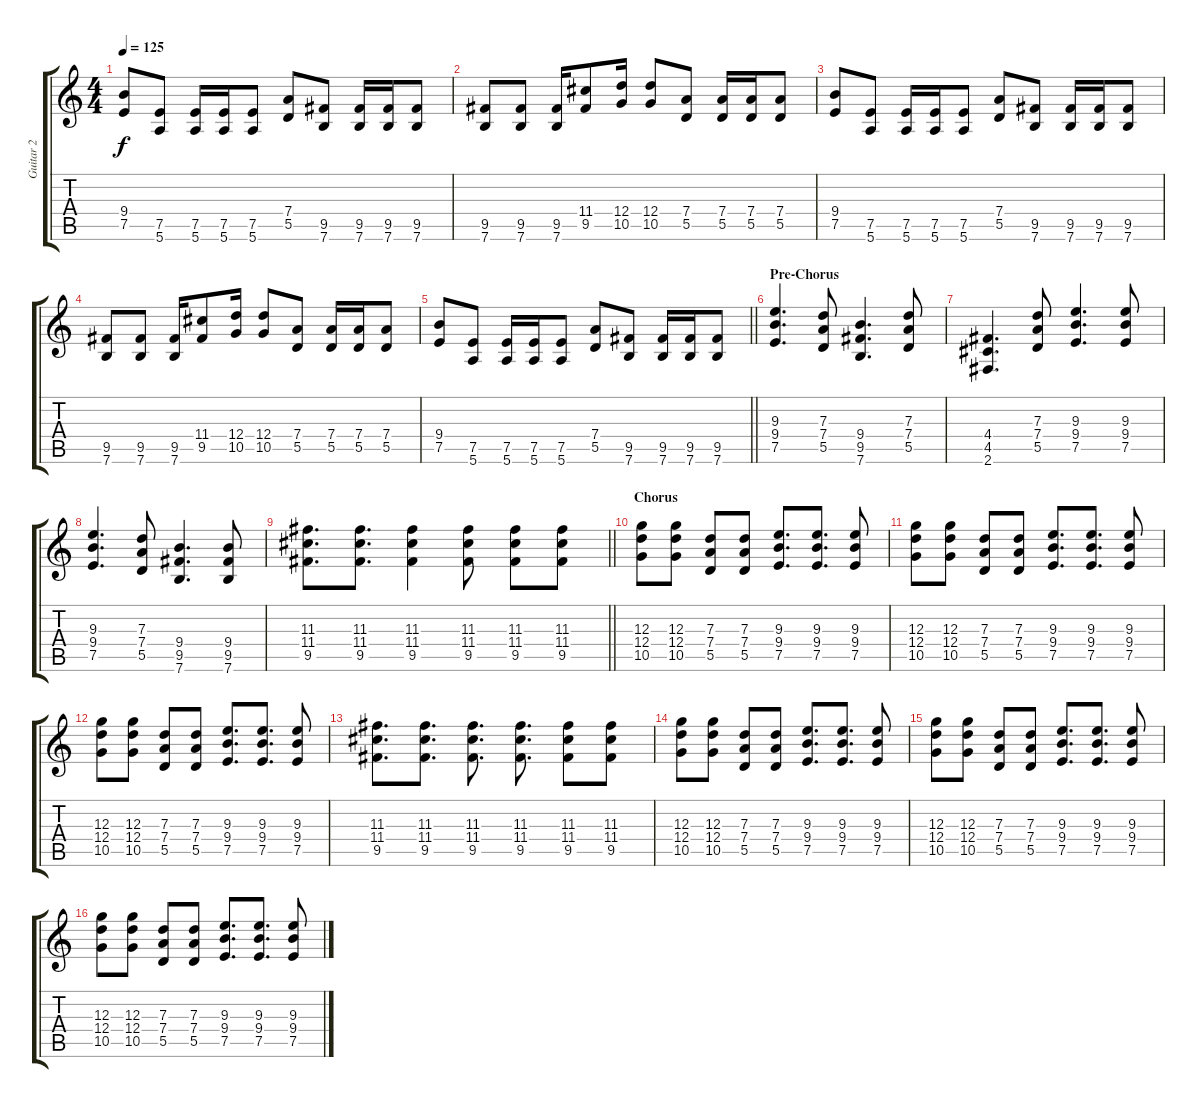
\track ("Guitar 2" "Guitar 2") {instrument overdrivenguitar}
\staff {score tabs}
\tuning (E4 B3 G3 D3 A2 E2) {hide}
\ts (4 4)
\tempo 125
\clef g2
\ks c
(9.4 7.5).8{dy f} (7.5 5.6).8 (7.5 5.6).16 (7.5 5.6).16 (7.5 5.6).8 (7.4 5.5).8 (9.5 7.6).8 (9.5 7.6).16 (9.5 7.6).16 (9.5 7.6).8 |
(9.5 7.6).8 (9.5 7.6).8 (9.5 7.6).16 (11.4 9.5).8 (12.4 10.5).16 (12.4 10.5).8 (7.4 5.5).8 (7.4 5.5).16 (7.4 5.5).16 (7.4 5.5).8 |
(9.4 7.5).8 (7.5 5.6).8 (7.5 5.6).16 (7.5 5.6).16 (7.5 5.6).8 (7.4 5.5).8 (9.5 7.6).8 (9.5 7.6).16 (9.5 7.6).16 (9.5 7.6).8 |
(9.5 7.6).8 (9.5 7.6).8 (9.5 7.6).16 (11.4 9.5).8 (12.4 10.5).16 (12.4 10.5).8 (7.4 5.5).8 (7.4 5.5).16 (7.4 5.5).16 (7.4 5.5).8 |
\barLineRight lightlight
(9.4 7.5).8 (7.5 5.6).8 (7.5 5.6).16 (7.5 5.6).16 (7.5 5.6).8 (7.4 5.5).8 (9.5 7.6).8 (9.5 7.6).16 (9.5 7.6).16 (9.5 7.6).8 |
\section ("" "Pre-Chorus")
(9.3 9.4 7.5).4{d instrument overdrivenguitar} (7.3 7.4 5.5).8 (9.4 9.5 7.6).4{d} (7.3 7.4 5.5).8 |
(4.4 4.5 2.6).4{d} (7.3 7.4 5.5).8 (9.3 9.4 7.5).4{d} (9.3 9.4 7.5).8 |
(9.3 9.4 7.5).4{d} (7.3 7.4 5.5).8 (9.4 9.5 7.6).4{d} (9.4 9.5 7.6).8 |
\barLineRight lightlight
(11.3 11.4 9.5).8{d} (11.3 11.4 9.5).8{d} (11.3 11.4 9.5).4 (11.3 11.4 9.5).8 (11.3 11.4 9.5).8 (11.3 11.4 9.5).8 |
\section ("" "Chorus")
(12.3 12.4 10.5).8 (12.3 12.4 10.5).8 (7.3 7.4 5.5).8 (7.3 7.4 5.5).8 (9.3 9.4 7.5).8{d} (9.3 9.4 7.5).8{d} (9.3 9.4 7.5).8 |
(12.3 12.4 10.5).8 (12.3 12.4 10.5).8 (7.3 7.4 5.5).8 (7.3 7.4 5.5).8 (9.3 9.4 7.5).8{d} (9.3 9.4 7.5).8{d} (9.3 9.4 7.5).8 |
(12.3 12.4 10.5).8 (12.3 12.4 10.5).8 (7.3 7.4 5.5).8 (7.3 7.4 5.5).8 (9.3 9.4 7.5).8{d} (9.3 9.4 7.5).8{d} (9.3 9.4 7.5).8 |
(11.3 11.4 9.5).8{d} (11.3 11.4 9.5).8{d} (11.3 11.4 9.5).8{d} (11.3 11.4 9.5).8{d} (11.3 11.4 9.5).8 (11.3 11.4 9.5).8 |
(12.3 12.4 10.5).8 (12.3 12.4 10.5).8 (7.3 7.4 5.5).8 (7.3 7.4 5.5).8 (9.3 9.4 7.5).8{d} (9.3 9.4 7.5).8{d} (9.3 9.4 7.5).8 |
(12.3 12.4 10.5).8 (12.3 12.4 10.5).8 (7.3 7.4 5.5).8 (7.3 7.4 5.5).8 (9.3 9.4 7.5).8{d} (9.3 9.4 7.5).8{d} (9.3 9.4 7.5).8 |
(12.3 12.4 10.5).8 (12.3 12.4 10.5).8 (7.3 7.4 5.5).8 (7.3 7.4 5.5).8 (9.3 9.4 7.5).8{d} (9.3 9.4 7.5).8{d} (9.3 9.4 7.5).8
